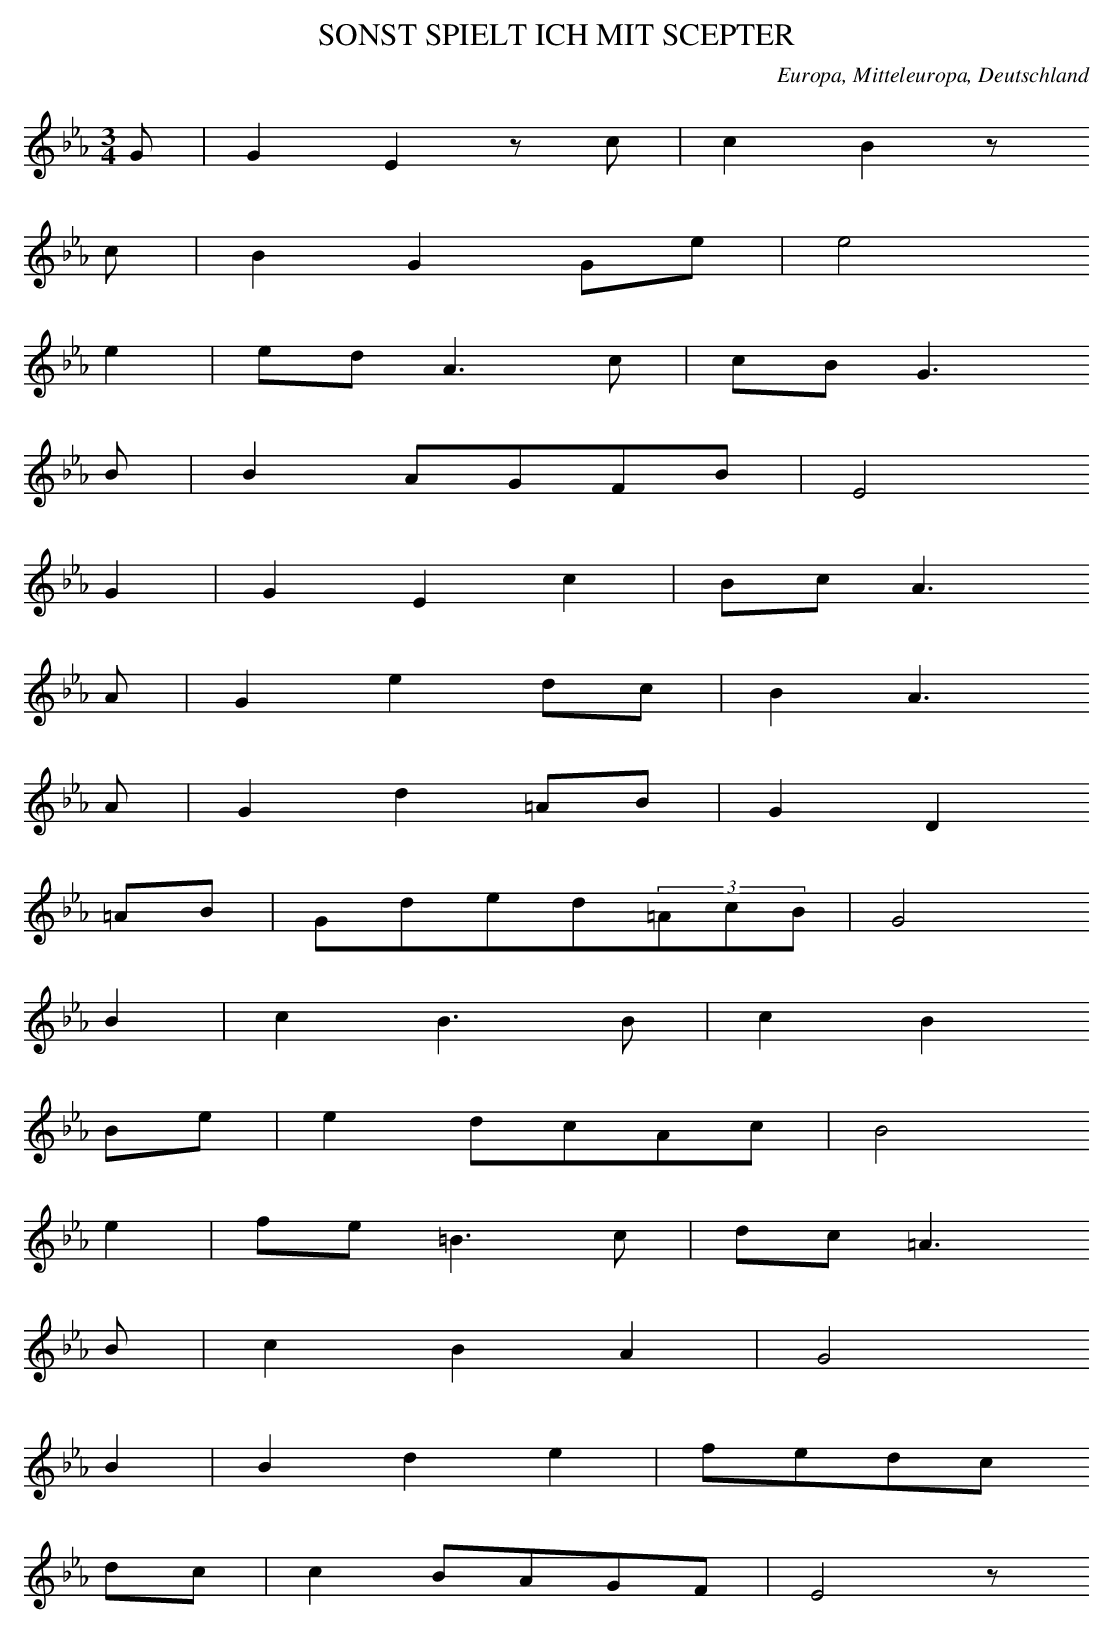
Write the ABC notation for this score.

X:1
T: SONST SPIELT ICH MIT SCEPTER
O: Europa, Mitteleuropa, Deutschland
M: 3/4
L: 1/8
K: Eb
G | G2E2zc | c2B2z
c | B2G2Ge | e4
e2 | edA3c | cBG3
B | B2AGFB | E4
G2 | G2E2c2 | BcA3
A | G2e2dc | B2A3
A | G2d2=AB | G2D2
=AB | Gded(3=AcB | G4
B2 | c2B3B | c2B2
Be | e2dcAc | B4
e2 | fe=B3c | dc=A3
B | c2B2A2 | G4
B2 | B2d2e2 | fedc
dc | c2BAGF | E4z
